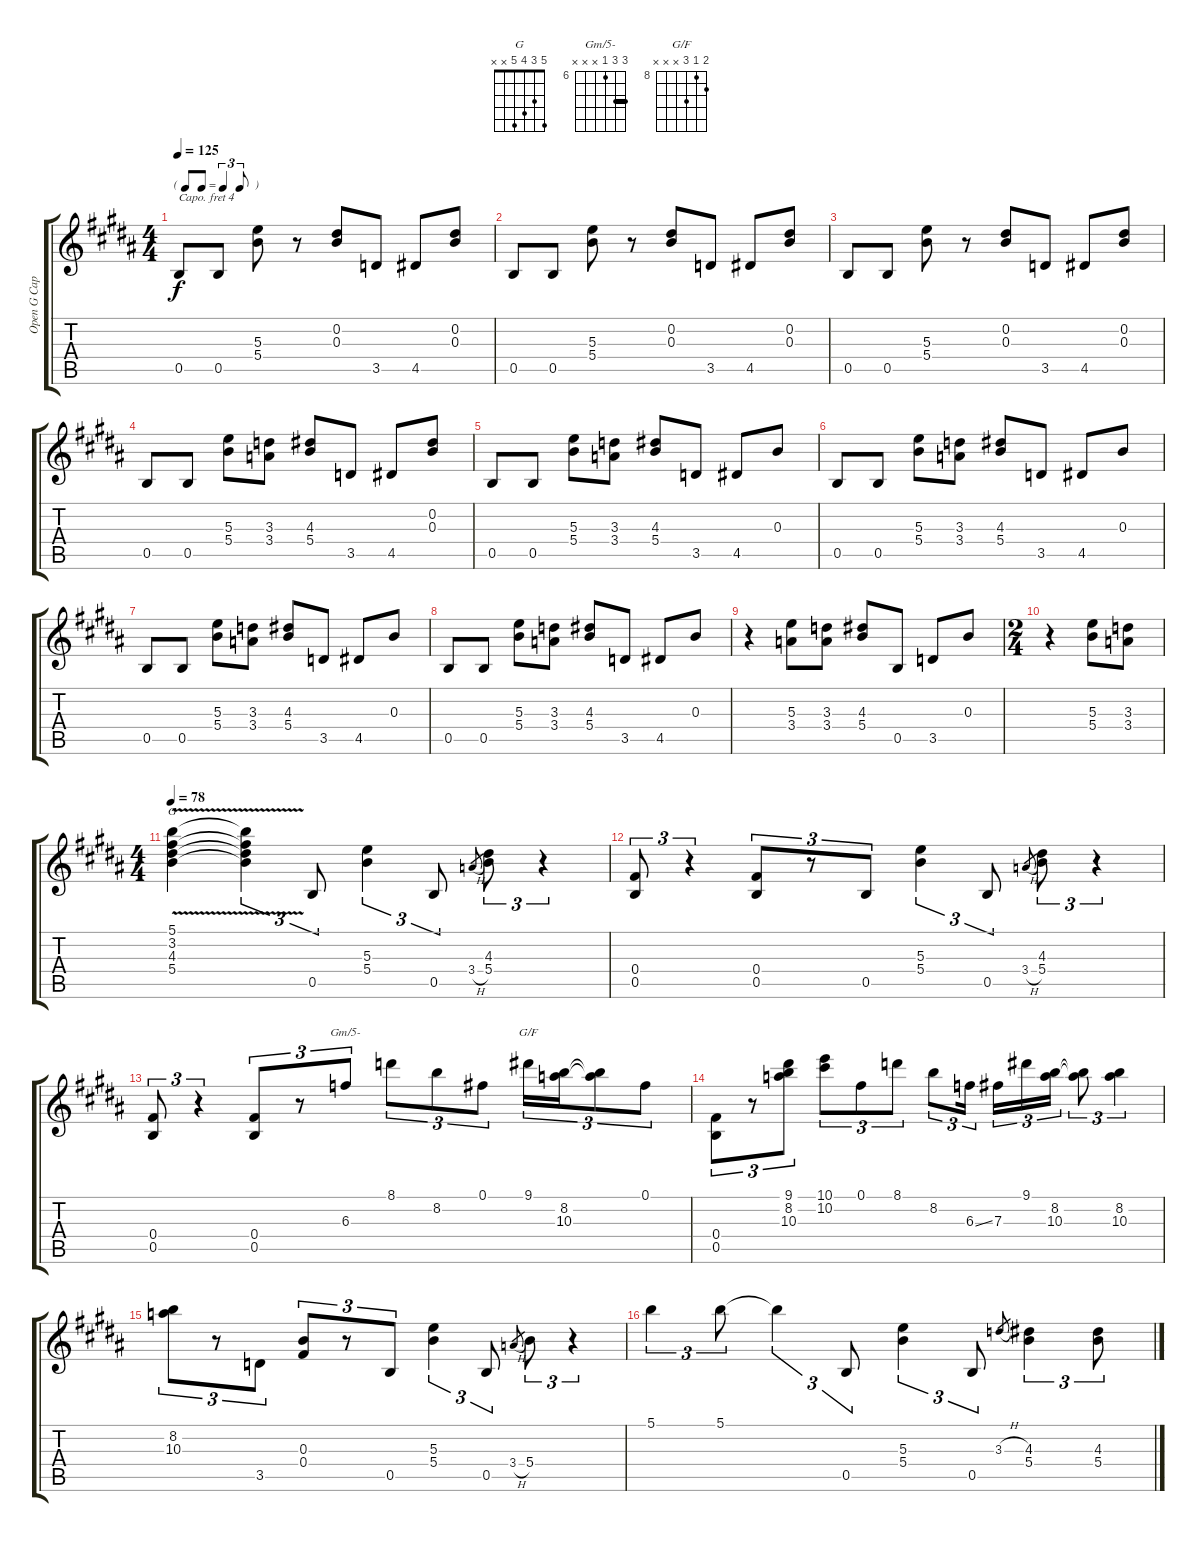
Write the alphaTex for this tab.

\track ("Open G Capo 4" "Open G Cap") {instrument overdrivenguitar}
\staff {score tabs}
\capo 4
\tuning (D4 B3 G3 D3 G2 D2) {hide}
\chord ("G" 5 3 4 5 x x)
\chord ("Gm/5-" 8 8 6 x x x) {firstfret 6 barre 8}
\chord ("G/F" 9 8 10 x x x) {firstfret 8}
\ts (4 4)
\tf triplet8th
\tempo 125
\clef g2
\ks b
0.5.8{dy f} 0.5.8 (5.3 5.4).8 r.8 (0.2 0.3).8 3.5.8 4.5.8 (0.2 0.3).8 |
0.5.8 0.5.8 (5.3 5.4).8 r.8 (0.2 0.3).8 3.5.8 4.5.8 (0.2 0.3).8 |
0.5.8 0.5.8 (5.3 5.4).8 r.8 (0.2 0.3).8 3.5.8 4.5.8 (0.2 0.3).8 |
0.5.8 0.5.8 (5.3 5.4).8 (3.3 3.4).8 (4.3 5.4).8 3.5.8 4.5.8 (0.2 0.3).8 |
0.5.8 0.5.8 (5.3 5.4).8 (3.3 3.4).8 (4.3 5.4).8 3.5.8 4.5.8 0.3.8 |
0.5.8 0.5.8 (5.3 5.4).8 (3.3 3.4).8 (4.3 5.4).8 3.5.8 4.5.8 0.3.8 |
0.5.8 0.5.8 (5.3 5.4).8 (3.3 3.4).8 (4.3 5.4).8 3.5.8 4.5.8 0.3.8 |
0.5.8 0.5.8 (5.3 5.4).8 (3.3 3.4).8 (4.3 5.4).8 3.5.8 4.5.8 0.3.8 |
r.4 (5.3 3.4).8 (3.3 3.4).8 (4.3 5.4).8 0.5.8 3.5.8 0.3.8 |
\ts (2 4)
r.4 (5.3 5.4).8 (3.3 3.4).8 |
\ts (4 4)
\tempo 78
(5.1{v} 3.2{v} 4.3{v} 5.4{v}).4{ch "G"} (5.1{t} 3.2{t} 4.3{t} 5.4{t}).4{tu (3 2)} 0.5.8{tu (3 2)} (5.3 5.4).4{tu (3 2)} 0.5.8{tu (3 2)} 3.4{h}.8{gr} (4.3 5.4).8{tu (3 2)} r.4{tu (3 2)} |
(0.4 0.5).8{tu (3 2)} r.4{tu (3 2)} (0.4 0.5).8{tu (3 2)} r.8{tu (3 2)} 0.5.8{tu (3 2)} (5.3 5.4).4{tu (3 2)} 0.5.8{tu (3 2)} 3.4{h}.8{gr} (4.3 5.4).8{tu (3 2)} r.4{tu (3 2)} |
(0.4 0.5).8{tu (3 2)} r.4{tu (3 2)} (0.4 0.5).8{tu (3 2)} r.8{tu (3 2)} 6.3.8{tu (3 2) ch "Gm/5-"} 8.1.8{tu (3 2)} 8.2.8{tu (3 2)} 0.1.8{tu (3 2)} 9.1.16{tu (3 2) ch "G/F"} (8.2 10.3).16{tu (3 2)} (8.2{t} 10.3{t}).8{tu (3 2)} 0.1.8{tu (3 2)} |
(0.4 0.5).8{tu (3 2)} r.8{tu (3 2)} (9.1 8.2 10.3).8{tu (3 2)} (10.1 10.2).8{tu (3 2)} 0.1.8{tu (3 2)} 8.1.8{tu (3 2)} 8.2.8{tu (3 2)} 6.3{ss}.16{tu (3 2)} 7.3.16{tu (3 2)} 9.1.16{tu (3 2)} (8.2 10.3).16{tu (3 2)} (8.2{t} 10.3{t}).8{tu (3 2)} (8.2 10.3).4{tu (3 2)} |
(8.2 10.3).8{tu (3 2)} r.8{tu (3 2)} 3.5.8{tu (3 2)} (0.3 0.4).8{tu (3 2)} r.8{tu (3 2)} 0.5.8{tu (3 2)} (5.3 5.4).4{tu (3 2)} 0.5.8{tu (3 2)} 3.4{h}.8{gr} 5.4.8{tu (3 2)} r.4{tu (3 2)} |
5.1.4{tu (3 2)} 5.1.8{tu (3 2)} 5.1{t}.4{tu (3 2)} 0.5.8{tu (3 2)} (5.3 5.4).4{tu (3 2)} 0.5.8{tu (3 2)} 3.3{h}.8{gr} (4.3 5.4).4{tu (3 2)} (4.3 5.4).8{tu (3 2)}
